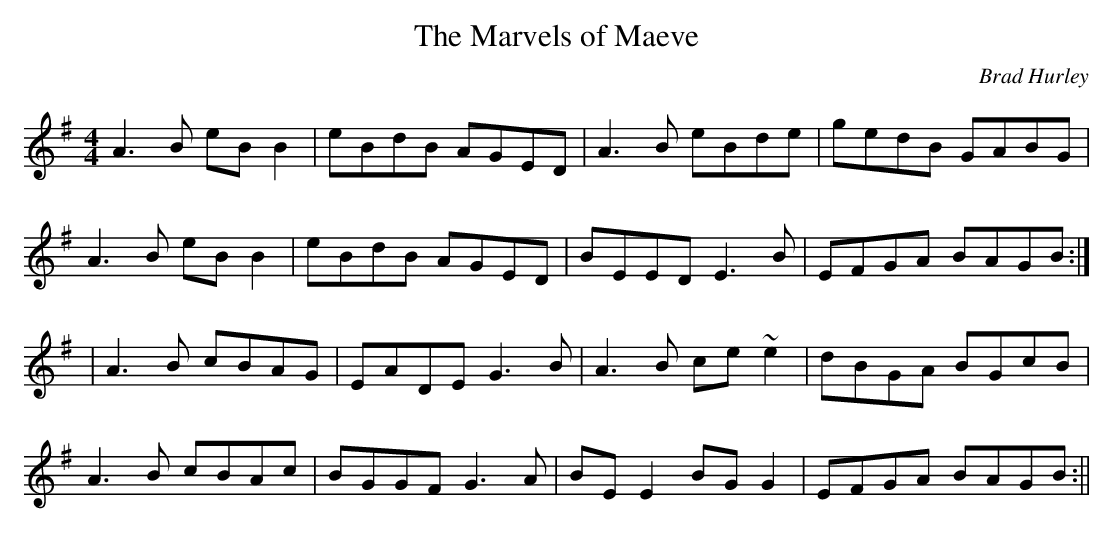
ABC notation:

X:1
T:Marvels of Maeve, The
M:4/4
L:1/8
C:Brad Hurley
K:A dor
A3B eBB2|eBdB AGED|A3B eBde|gedB GABG|
A3B eBB2|eBdB AGED|BEED E3B|EFGA BAGB:|
|A3B cBAG|EADE G3B |A3B ce~e2 |dBGA BGcB|
A3B cBAc|BGGF G3A|BEE2 BGG2|EFGA BAGB:||
